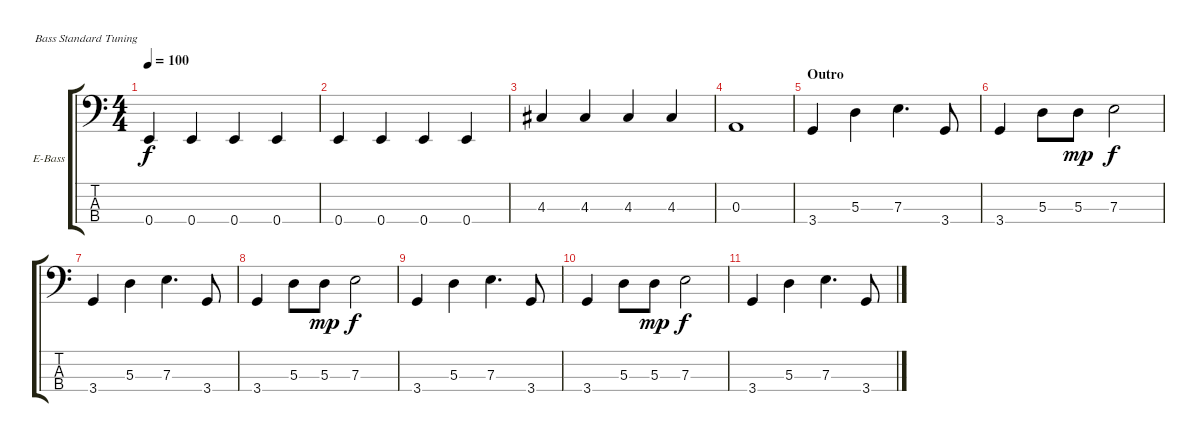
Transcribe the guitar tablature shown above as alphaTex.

\defaultSystemsLayout 4
\bracketExtendMode groupsimilarinstruments
\firstSystemTrackNameOrientation horizontal
\otherSystemsTrackNameOrientation horizontal
\track ("Electric Bass" "E-Bass") {instrument electricbassfinger}
\staff {score tabs}
\tuning (G2 D2 A1 E1)
\ts (4 4)
\tempo 100
\clef f4
\ks c
0.4.4{dy f} 0.4.4 0.4.4 0.4.4 |
0.4.4 0.4.4 0.4.4 0.4.4 |
4.3.4 4.3.4 4.3.4 4.3.4 |
0.3.1 |
\section ("" "Outro")
3.4.4 5.3.4 7.3.4{d} 3.4.8 |
3.4.4 5.3.8 5.3.8{dy mp} 7.3.2{dy f} |
3.4.4 5.3.4 7.3.4{d} 3.4.8 |
3.4.4 5.3.8 5.3.8{dy mp} 7.3.2{dy f} |
3.4.4 5.3.4 7.3.4{d} 3.4.8 |
3.4.4 5.3.8 5.3.8{dy mp} 7.3.2{dy f} |
3.4.4 5.3.4 7.3.4{d} 3.4.8
